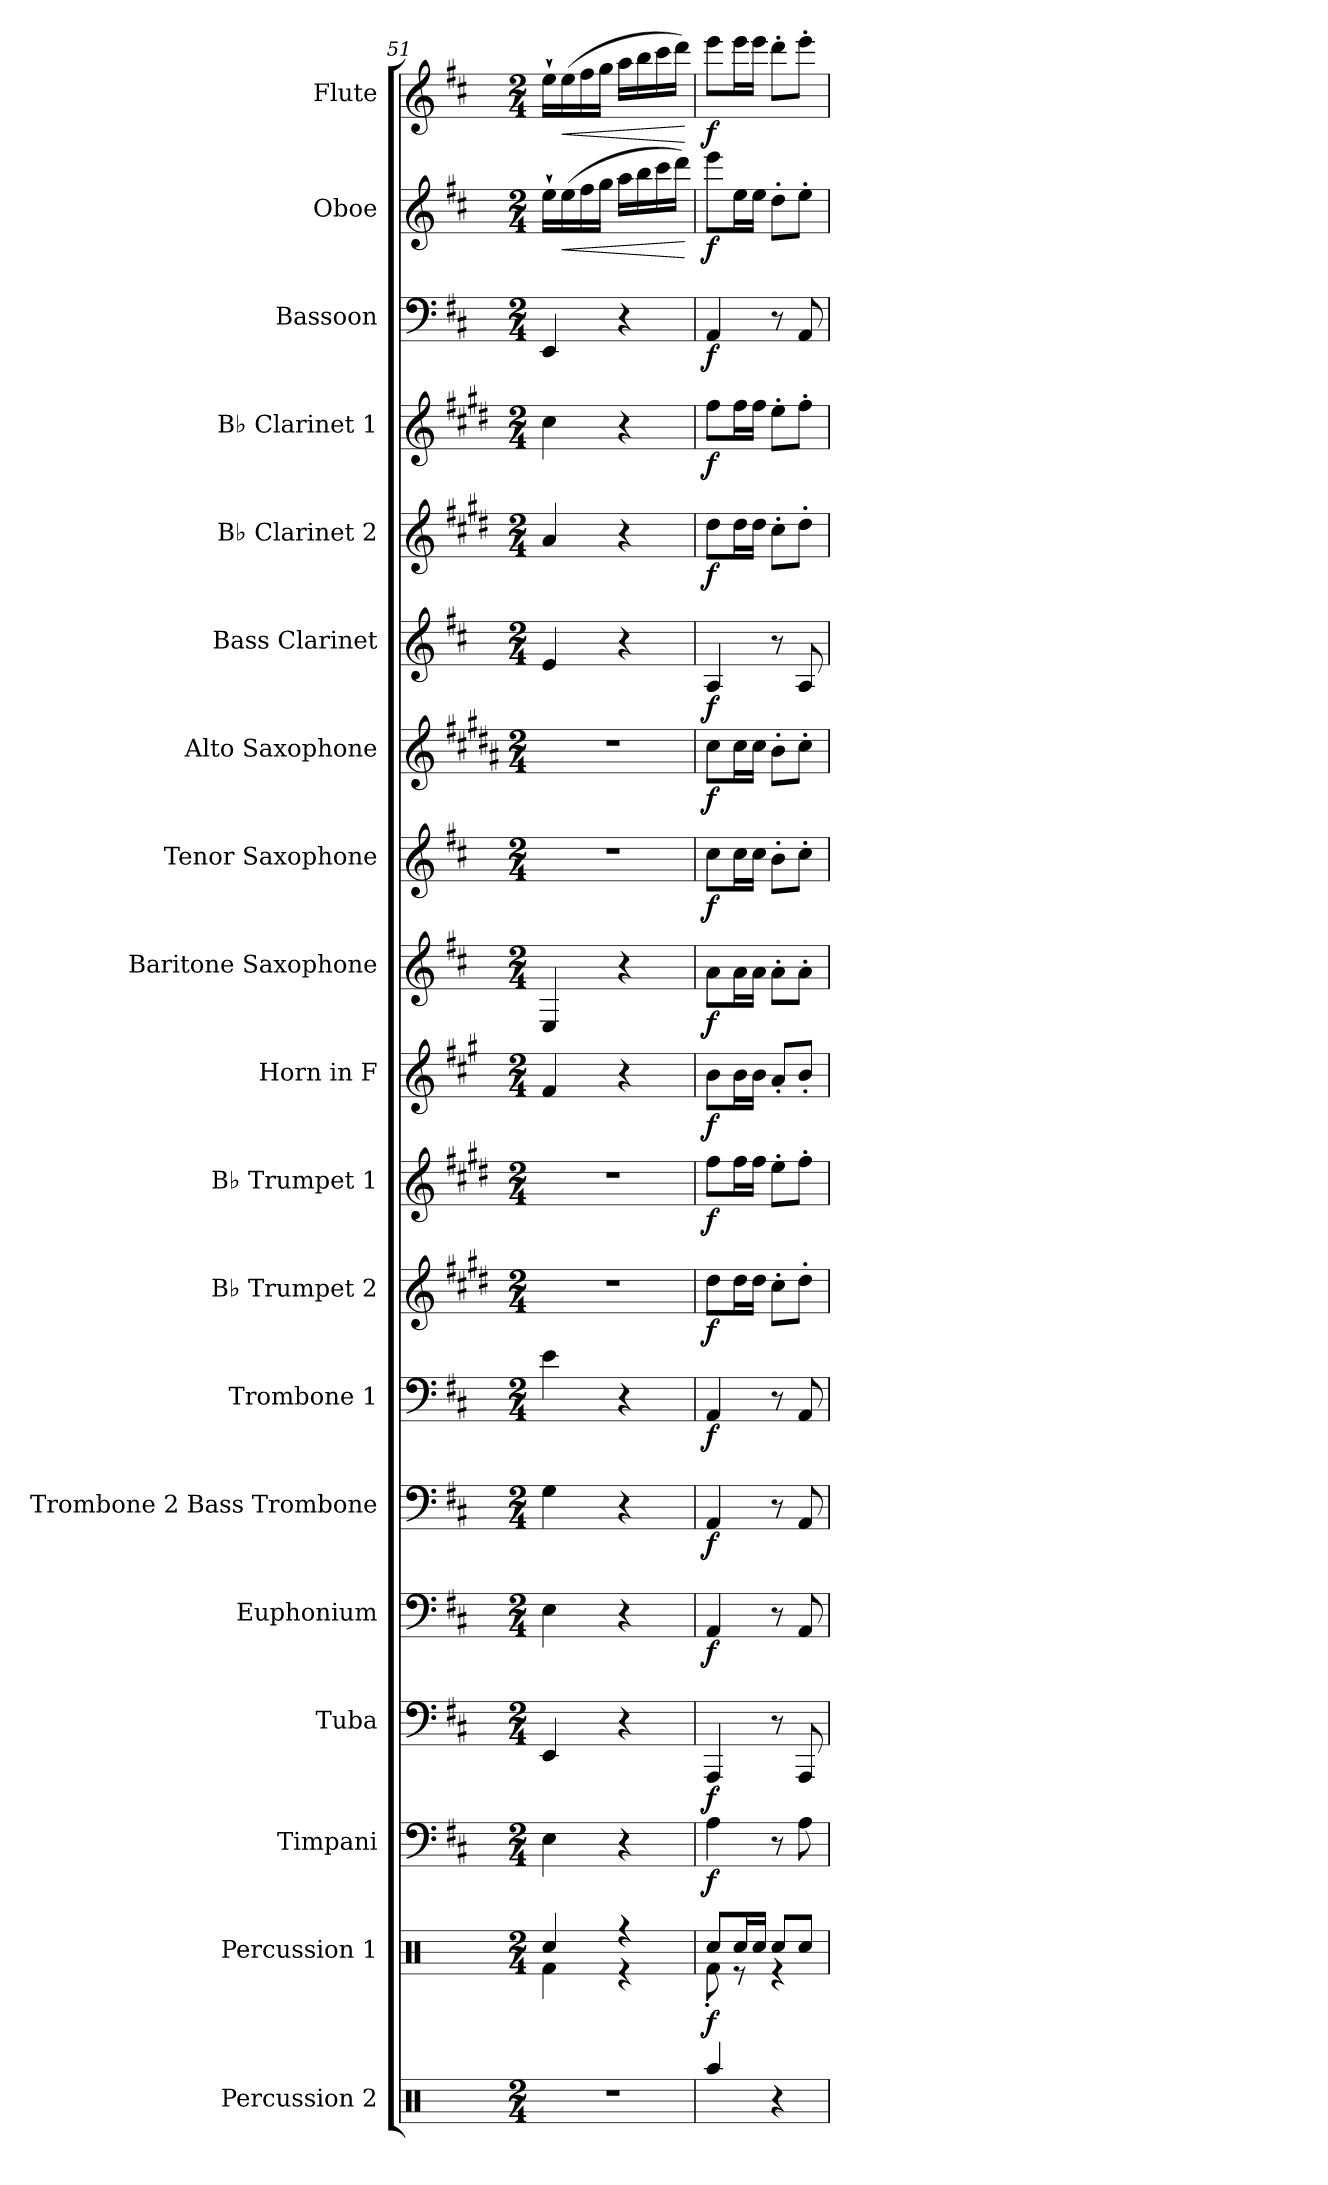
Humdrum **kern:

**kern	**kern	**dynam	**kern	**dynam	**kern	**dynam	**kern	**dynam	**kern	**dynam	**kern	**dynam	**kern	**dynam	**kern	**dynam	**kern	**dynam	**kern	**dynam	**kern	**dynam	**kern	**dynam	**kern	**dynam	**kern	**dynam	**kern	**dynam	**kern	**dynam	**kern	**dynam	**kern	**dynam
*part19	*part18	*part18	*part17	*part17	*part16	*part16	*part15	*part15	*part14	*part14	*part13	*part13	*part12	*part12	*part11	*part11	*part10	*part10	*part9	*part9	*part8	*part8	*part7	*part7	*part6	*part6	*part5	*part5	*part4	*part4	*part3	*part3	*part2	*part2	*part1	*part1
*staff19	*staff18	*staff18	*staff17	*staff17	*staff16	*staff16	*staff15	*staff15	*staff14	*staff14	*staff13	*staff13	*staff12	*staff12	*staff11	*staff11	*staff10	*staff10	*staff9	*staff9	*staff8	*staff8	*staff7	*staff7	*staff6	*staff6	*staff5	*staff5	*staff4	*staff4	*staff3	*staff3	*staff2	*staff2	*staff1	*staff1
*I"Percussion 2	*I"Percussion 1	*	*I"Timpani	*	*I"Tuba	*	*I"Euphonium	*	*I"Trombone 2 Bass Trombone	*	*I"Trombone 1	*	*I"B♭ Trumpet 2	*	*I"B♭ Trumpet 1	*	*I"Horn in F	*	*I"Baritone Saxophone	*	*I"Tenor Saxophone	*	*I"Alto Saxophone	*	*I"Bass Clarinet	*	*I"B♭ Clarinet 2	*	*I"B♭ Clarinet 1	*	*I"Bassoon	*	*I"Oboe	*	*I"Flute	*
*I'Perc. 2	*I'Perc. 1	*	*I'Timp.	*	*I'Tba.	*	*I'Euph.	*	*I'Tbn. 2 B. Tbn.	*	*I'Tbn. 1	*	*I'B♭ Tpt. 2	*	*I'B♭ Tpt. 1	*	*	*	*I'Bar. Sax.	*	*I'T. Sax.	*	*I'A. Sax.	*	*I'B. Cl.	*	*I'B♭ Cl. 2	*	*I'B♭ Cl. 1	*	*I'Bsn.	*	*I'Ob.	*	*I'Fl.	*
*clefX	*clefX	*	*clefF4	*	*clefF4	*	*clefF4	*	*clefF4	*	*clefF4	*	*clefG2	*	*clefG2	*	*clefG2	*	*clefG2	*	*clefG2	*	*clefG2	*	*clefG2	*	*clefG2	*	*clefG2	*	*clefF4	*	*clefG2	*	*clefG2	*
*	*	*	*	*	*	*	*	*	*	*	*	*	*ITrd1c2	*	*ITrd1c2	*	*ITrd4c7	*	*ITrd12c21	*	*ITrd8c14	*	*ITrd5c9	*	*ITrd8c14	*	*ITrd1c2	*	*ITrd1c2	*	*	*	*	*	*	*
*k[]	*k[]	*	*k[f#c#]	*	*k[f#c#]	*	*k[f#c#]	*	*k[f#c#]	*	*k[f#c#]	*	*k[f#c#]	*	*k[f#c#]	*	*k[f#c#]	*	*k[f#c#]	*	*k[f#c#]	*	*k[f#c#]	*	*k[f#c#]	*	*k[f#c#]	*	*k[f#c#]	*	*k[f#c#]	*	*k[f#c#]	*	*k[f#c#]	*
*M2/4	*M2/4	*	*M2/4	*	*M2/4	*	*M2/4	*	*M2/4	*	*M2/4	*	*M2/4	*	*M2/4	*	*M2/4	*	*M2/4	*	*M2/4	*	*M2/4	*	*M2/4	*	*M2/4	*	*M2/4	*	*M2/4	*	*M2/4	*	*M2/4	*
=51	=51	=51	=51	=51	=51	=51	=51	=51	=51	=51	=51	=51	=51	=51	=51	=51	=51	=51	=51	=51	=51	=51	=51	=51	=51	=51	=51	=51	=51	=51	=51	=51	=51	=51	=51	=51
*	*^	*	*	*	*	*	*	*	*	*	*	*	*	*	*	*	*	*	*	*	*	*	*	*	*	*	*	*	*	*	*	*	*	*	*	*
2r	4Rcc/	4Rf\	.	4E\	.	4EE/	.	4E\	.	4G\	.	4e\	.	2r	.	2r	.	4B/	.	4EE/	.	2r	.	2r	.	4E/	.	4g/	.	4b\	.	4EE/	.	16ee`\LL	.	16ee`\LL	.
!	!	!	!	!	!	!	!	!	!	!	!	!	!	!	!	!	!	!	!	!	!	!	!	!	!	!	!	!	!	!	!	!	!	!	!LO:HP:b	!	!LO:HP:b
.	.	.	.	.	.	.	.	.	.	.	.	.	.	.	.	.	.	.	.	.	.	.	.	.	.	.	.	.	.	.	.	.	.	(>16ee\	<	(>16ee\	<
.	.	.	.	.	.	.	.	.	.	.	.	.	.	.	.	.	.	.	.	.	.	.	.	.	.	.	.	.	.	.	.	.	.	16ff#\	.	16ff#\	.
.	.	.	.	.	.	.	.	.	.	.	.	.	.	.	.	.	.	.	.	.	.	.	.	.	.	.	.	.	.	.	.	.	.	16gg\JJ	.	16gg\JJ	.
.	4r	4r	.	4r	.	4r	.	4r	.	4r	.	4r	.	.	.	.	.	4r	.	4r	.	.	.	.	.	4r	.	4r	.	4r	.	4r	.	16aa\LL	.	16aa\LL	.
.	.	.	.	.	.	.	.	.	.	.	.	.	.	.	.	.	.	.	.	.	.	.	.	.	.	.	.	.	.	.	.	.	.	16bb\	.	16bb\	.
.	.	.	.	.	.	.	.	.	.	.	.	.	.	.	.	.	.	.	.	.	.	.	.	.	.	.	.	.	.	.	.	.	.	16ccc#\	.	16ccc#\	.
.	.	.	.	.	.	.	.	.	.	.	.	.	.	.	.	.	.	.	.	.	.	.	.	.	.	.	.	.	.	.	.	.	.	16ddd\JJ)	.	16ddd\JJ)	.
*	*v	*v	*	*	*	*	*	*	*	*	*	*	*	*	*	*	*	*	*	*	*	*	*	*	*	*	*	*	*	*	*	*	*	*	*	*	*
.	.	.	.	.	.	.	.	.	.	.	.	.	.	.	.	.	.	.	.	.	.	.	.	.	.	.	.	.	.	.	.	.	.	[	.	[
!!LO:PB:g=z
=52	=52	=52	=52	=52	=52	=52	=52	=52	=52	=52	=52	=52	=52	=52	=52	=52	=52	=52	=52	=52	=52	=52	=52	=52	=52	=52	=52	=52	=52	=52	=52	=52	=52	=52	=52	=52
*	*^	*	*	*	*	*	*	*	*	*	*	*	*	*	*	*	*	*	*	*	*	*	*	*	*	*	*	*	*	*	*	*	*	*	*	*
!	!	!	!LO:DY:b	!	!LO:DY:b	!	!LO:DY:b	!	!LO:DY:b	!	!LO:DY:b	!	!LO:DY:b	!	!LO:DY:b	!	!LO:DY:b	!	!LO:DY:b	!	!LO:DY:b	!	!LO:DY:b	!	!LO:DY:b	!	!LO:DY:b	!	!LO:DY:b	!	!LO:DY:b	!	!LO:DY:b	!	!LO:DY:b	!	!LO:DY:b
4Raa/	8Rcc/L	8Rf'\	f	4A\	f	4AAA/	f	4AA/	f	4AA/	f	4AA/	f	8cc#\L	f	8ee\L	f	8e\L	f	8A\L	f	8c#\L	f	8e\L	f	4AA/	f	8cc#\L	f	8ee\L	f	4AA/	f	8eee\L	f	8eee\L	f
.	16Rcc/L	8r	.	.	.	.	.	.	.	.	.	.	.	16cc#\L	.	16ee\L	.	16e\L	.	16A\L	.	16c#\L	.	16e\L	.	.	.	16cc#\L	.	16ee\L	.	.	.	16ee\L	.	16eee\L	.
.	16Rcc/JJ	.	.	.	.	.	.	.	.	.	.	.	.	16cc#\JJ	.	16ee\JJ	.	16e\JJ	.	16A\JJ	.	16c#\JJ	.	16e\JJ	.	.	.	16cc#\JJ	.	16ee\JJ	.	.	.	16ee\JJ	.	16eee\JJ	.
4r	8Rcc/L	4r	.	8r	.	8r	.	8r	.	8r	.	8r	.	8b'\L	.	8dd'\L	.	8d'/L	.	8A'\L	.	8B'\L	.	8d'\L	.	8r	.	8b'\L	.	8dd'\L	.	8r	.	8dd'\L	.	8ddd'\L	.
.	8Rcc/J	.	.	8A\	.	8AAA/	.	8AA/	.	8AA/	.	8AA/	.	8cc#'\J	.	8ee'\J	.	8e'/J	.	8A'\J	.	8c#'\J	.	8e'\J	.	8AA/	.	8cc#'\J	.	8ee'\J	.	8AA/	.	8ee'\J	.	8eee'\J	.
*	*v	*v	*	*	*	*	*	*	*	*	*	*	*	*	*	*	*	*	*	*	*	*	*	*	*	*	*	*	*	*	*	*	*	*	*	*	*
=	=	=	=	=	=	=	=	=	=	=	=	=	=	=	=	=	=	=	=	=	=	=	=	=	=	=	=	=	=	=	=	=	=	=	=	=
*-	*-	*-	*-	*-	*-	*-	*-	*-	*-	*-	*-	*-	*-	*-	*-	*-	*-	*-	*-	*-	*-	*-	*-	*-	*-	*-	*-	*-	*-	*-	*-	*-	*-	*-	*-	*-
